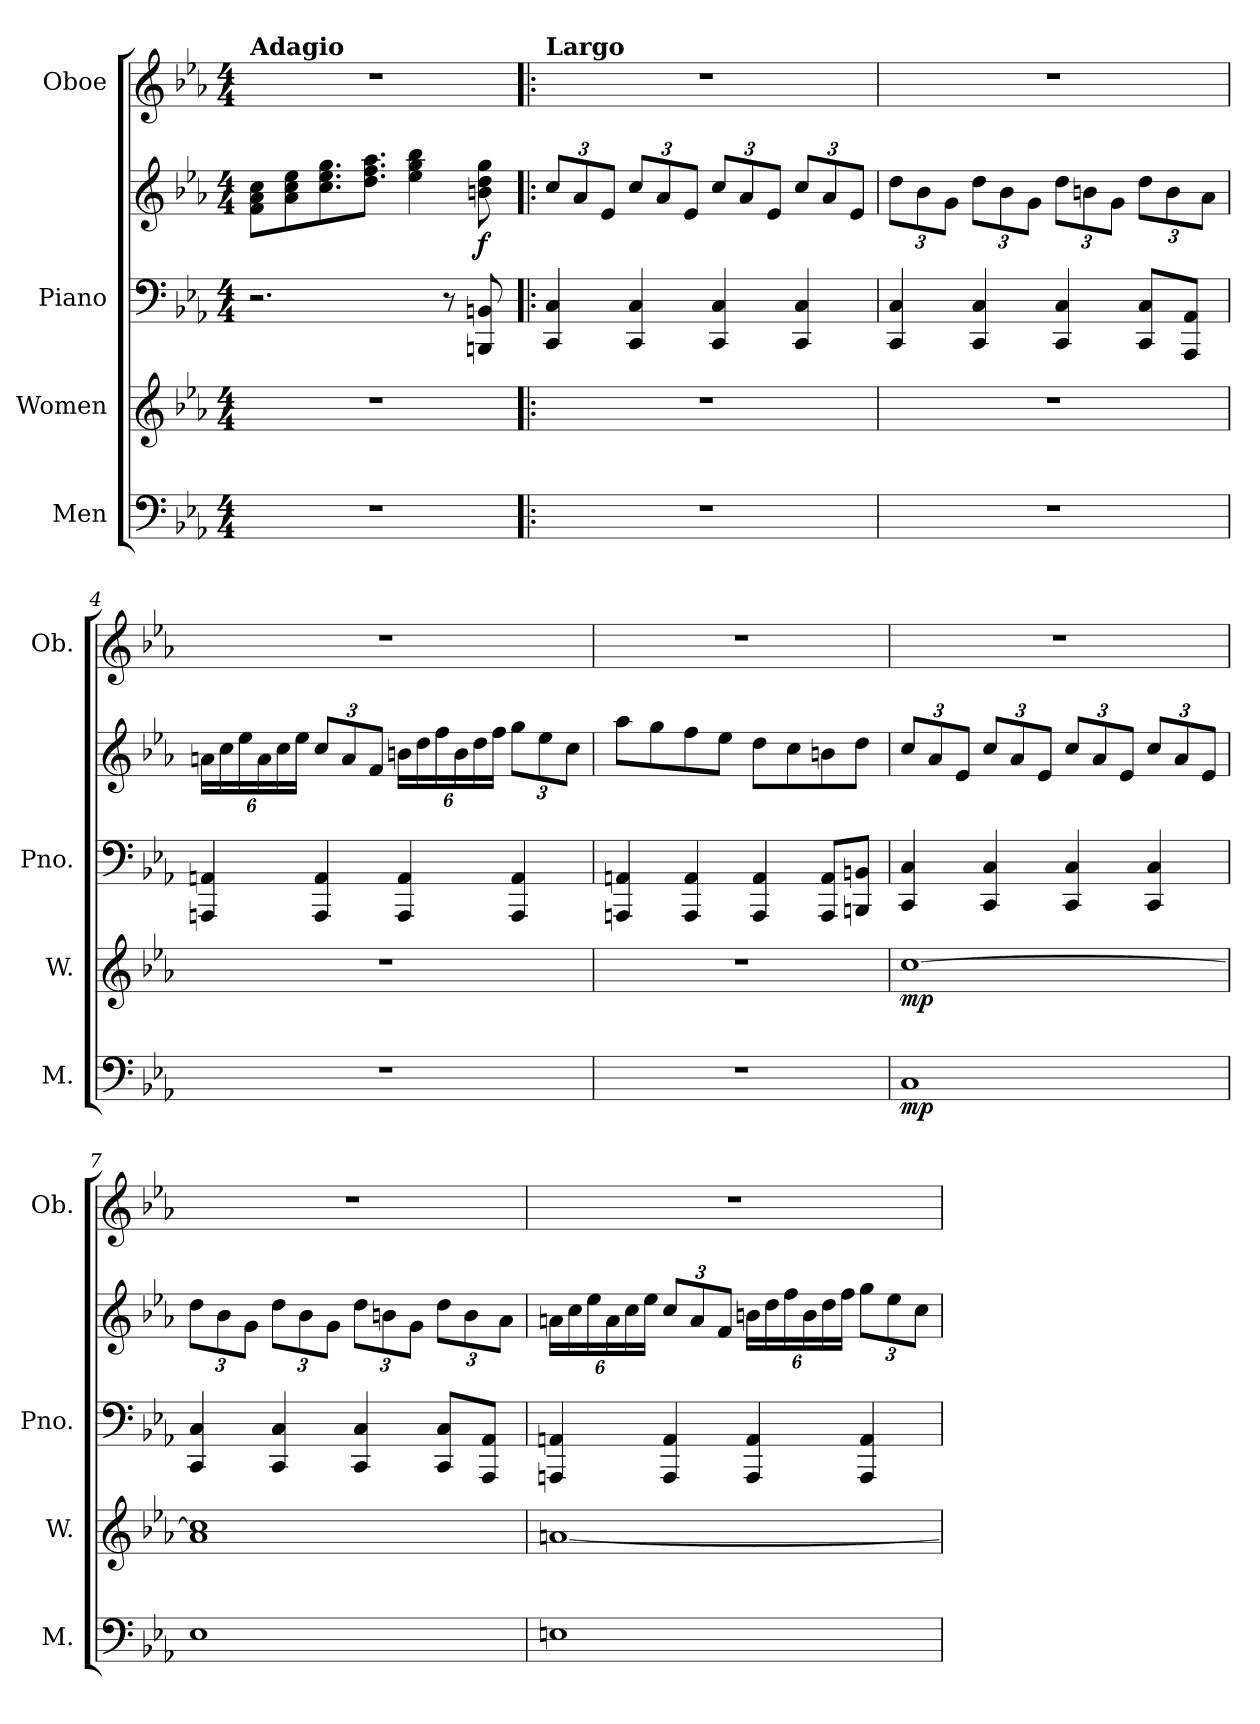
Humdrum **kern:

**kern	**dynam	**kern	**dynam	**kern	**kern	**dynam	**kern
*part4	*part4	*part3	*part3	*part2	*part2	*part2	*part1
*staff5	*staff5	*staff4	*staff4	*staff3	*staff2	*staff2/3	*staff1
*I"Men	*	*I"Women	*	*I"Piano	*	*	*I"Oboe
*I'M.	*	*I'W.	*	*I'Pno.	*	*	*I'Ob.
*clefF4	*	*clefG2	*	*clefF4	*clefG2	*	*clefG2
*k[b-e-a-]	*	*k[b-e-a-]	*	*k[b-e-a-]	*k[b-e-a-]	*	*k[b-e-a-]
*M4/4	*	*M4/4	*	*M4/4	*M4/4	*	*M4/4
=1	=1	=1	=1	=1	=1	=1	=1
!	!	!	!	!	!	!	!LO:TX:a:B:t=Adagio
1r	.	1r	.	2.r	8f\ 8a-\ 8cc\L	.	1r
.	.	.	.	.	8a-\ 8cc\ 8ee-\	.	.
.	.	.	.	.	8.cc\ 8.ee-\ 8.gg\	.	.
.	.	.	.	.	8.dd\ 8.ff\ 8.aa-\J	.	.
.	.	.	.	.	4ee-\ 4gg\ 4bb-\	.	.
.	.	.	.	8r	.	.	.
!	!	!	!	!	!	!LO:DY:b	!
.	.	.	.	8BBBn/ 8BBn/	8bn\ 8dd\ 8gg\	f	.
=2!|:	=2!|:	=2!|:	=2!|:	=2!|:	=2!|:	=2!|:	=2!|:
*	*	*	*	*	*Xbrackettup	*	*
!	!	!	!	!	!	!	!LO:TX:a:B:t=Largo
1r	.	1r	.	4CC/ 4C/	12cc/L	.	1r
.	.	.	.	.	12a-/	.	.
.	.	.	.	.	12e-/J	.	.
.	.	.	.	4CC/ 4C/	12cc/L	.	.
.	.	.	.	.	12a-/	.	.
.	.	.	.	.	12e-/J	.	.
.	.	.	.	4CC/ 4C/	12cc/L	.	.
.	.	.	.	.	12a-/	.	.
.	.	.	.	.	12e-/J	.	.
.	.	.	.	4CC/ 4C/	12cc/L	.	.
.	.	.	.	.	12a-/	.	.
.	.	.	.	.	12e-/J	.	.
=3	=3	=3	=3	=3	=3	=3	=3
1r	.	1r	.	4CC/ 4C/	12dd\L	.	1r
.	.	.	.	.	12b-\	.	.
.	.	.	.	.	12g\J	.	.
.	.	.	.	4CC/ 4C/	12dd\L	.	.
.	.	.	.	.	12b-\	.	.
.	.	.	.	.	12g\J	.	.
.	.	.	.	4CC/ 4C/	12dd\L	.	.
.	.	.	.	.	12bn\	.	.
.	.	.	.	.	12g\J	.	.
.	.	.	.	8CC/ 8C/L	12dd\L	.	.
.	.	.	.	.	12b\	.	.
.	.	.	.	8AAA-/ 8AA-/J	.	.	.
.	.	.	.	.	12a-\J	.	.
!!LO:LB:g=z
=4	=4	=4	=4	=4	=4	=4	=4
1r	.	1r	.	4AAAn/ 4AAn/	24an\LL	.	1r
.	.	.	.	.	24cc\	.	.
.	.	.	.	.	24ee-\	.	.
.	.	.	.	.	24a\	.	.
.	.	.	.	.	24cc\	.	.
.	.	.	.	.	24ee-\JJ	.	.
.	.	.	.	4AAA/ 4AA/	12cc/L	.	.
.	.	.	.	.	12a/	.	.
.	.	.	.	.	12f/J	.	.
.	.	.	.	4AAA/ 4AA/	24bn\LL	.	.
.	.	.	.	.	24dd\	.	.
.	.	.	.	.	24ff\	.	.
.	.	.	.	.	24b\	.	.
.	.	.	.	.	24dd\	.	.
.	.	.	.	.	24ff\JJ	.	.
.	.	.	.	4AAA/ 4AA/	12gg\L	.	.
.	.	.	.	.	12ee-\	.	.
.	.	.	.	.	12cc\J	.	.
=5	=5	=5	=5	=5	=5	=5	=5
1r	.	1r	.	4AAAn/ 4AAn/	8aa-\L	.	1r
.	.	.	.	.	8gg\	.	.
.	.	.	.	4AAA/ 4AA/	8ff\	.	.
.	.	.	.	.	8ee-\J	.	.
.	.	.	.	4AAA/ 4AA/	8dd\L	.	.
.	.	.	.	.	8cc\	.	.
.	.	.	.	8AAA/ 8AA/L	8bn\	.	.
.	.	.	.	8BBBn/ 8BBn/J	8dd\J	.	.
=6	=6	=6	=6	=6	=6	=6	=6
!	!LO:DY:b	!	!LO:DY:b	!	!	!	!
1C	mp	[1cc	mp	4CC/ 4C/	12cc/L	.	1r
.	.	.	.	.	12a-/	.	.
.	.	.	.	.	12e-/J	.	.
.	.	.	.	4CC/ 4C/	12cc/L	.	.
.	.	.	.	.	12a-/	.	.
.	.	.	.	.	12e-/J	.	.
.	.	.	.	4CC/ 4C/	12cc/L	.	.
.	.	.	.	.	12a-/	.	.
.	.	.	.	.	12e-/J	.	.
.	.	.	.	4CC/ 4C/	12cc/L	.	.
.	.	.	.	.	12a-/	.	.
.	.	.	.	.	12e-/J	.	.
!!LO:PB:g=z
=7	=7	=7	=7	=7	=7	=7	=7
1E-	.	1a- 1cc]	.	4CC/ 4C/	12dd\L	.	1r
.	.	.	.	.	12b-\	.	.
.	.	.	.	.	12g\J	.	.
.	.	.	.	4CC/ 4C/	12dd\L	.	.
.	.	.	.	.	12b-\	.	.
.	.	.	.	.	12g\J	.	.
.	.	.	.	4CC/ 4C/	12dd\L	.	.
.	.	.	.	.	12bn\	.	.
.	.	.	.	.	12g\J	.	.
.	.	.	.	8CC/ 8C/L	12dd\L	.	.
.	.	.	.	.	12b\	.	.
.	.	.	.	8AAA-/ 8AA-/J	.	.	.
.	.	.	.	.	12a-\J	.	.
=8	=8	=8	=8	=8	=8	=8	=8
1En	.	[1an	.	4AAAn/ 4AAn/	24an\LL	.	1r
.	.	.	.	.	24cc\	.	.
.	.	.	.	.	24ee-\	.	.
.	.	.	.	.	24a\	.	.
.	.	.	.	.	24cc\	.	.
.	.	.	.	.	24ee-\JJ	.	.
.	.	.	.	4AAA/ 4AA/	12cc/L	.	.
.	.	.	.	.	12a/	.	.
.	.	.	.	.	12f/J	.	.
.	.	.	.	4AAA/ 4AA/	24bn\LL	.	.
.	.	.	.	.	24dd\	.	.
.	.	.	.	.	24ff\	.	.
.	.	.	.	.	24b\	.	.
.	.	.	.	.	24dd\	.	.
.	.	.	.	.	24ff\JJ	.	.
.	.	.	.	4AAA/ 4AA/	12gg\L	.	.
.	.	.	.	.	12ee-\	.	.
.	.	.	.	.	12cc\J	.	.
=	=	=	=	=	=	=	=
*-	*-	*-	*-	*-	*-	*-	*-
